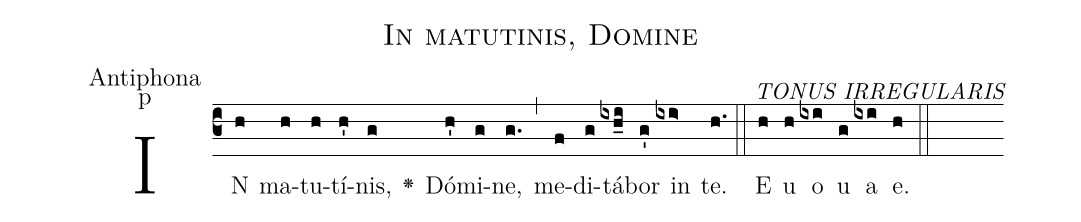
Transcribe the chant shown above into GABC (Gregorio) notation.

name:In matutinis, Domine;
office-part:Antiphona;
mode:p;
commentary:TONUS IRREGULARIS;
%%
IN(h) ma(h)tu(h)tí(h')nis,(g) <v>\greheightstar</v>() Dó(h')mi(g)ne,(g.) (,) me(f)di(g)tá(ixh_i)bor(g') in(ixi>) te.(h.) (::)
E(h) u(h) o(ixi) u(g) a(ixi) e.(h) (::)
